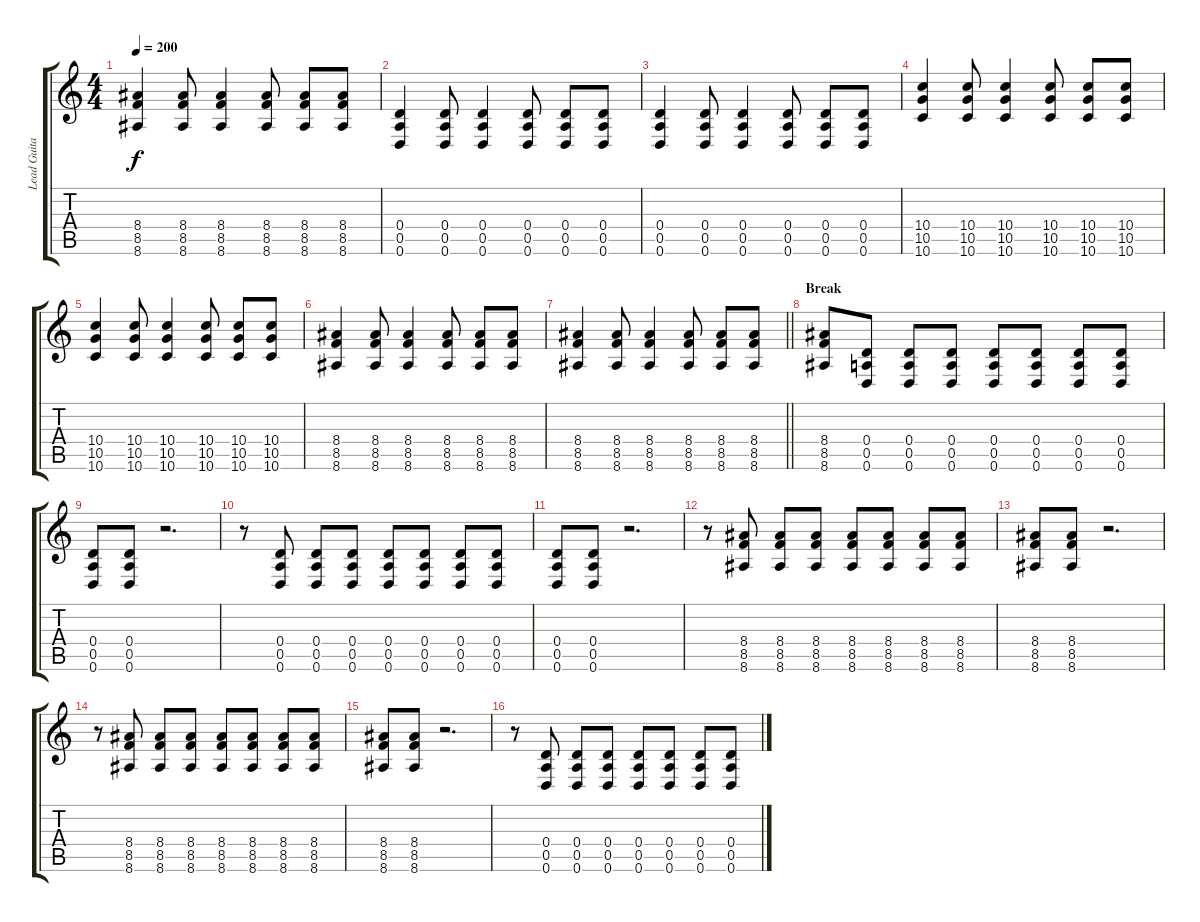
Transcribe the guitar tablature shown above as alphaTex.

\track ("Lead Guitar" "Lead Guita") {instrument distortionguitar}
\staff {score tabs}
\tuning (E4 B3 G3 D3 A2 D2) {hide}
\ts (4 4)
\tempo 200
\clef g2
\ks c
(8.4 8.5 8.6).4{dy f} (8.4 8.5 8.6).8 (8.4 8.5 8.6).4 (8.4 8.5 8.6).8 (8.4 8.5 8.6).8 (8.4 8.5 8.6).8 |
(0.4 0.5 0.6).4 (0.4 0.5 0.6).8 (0.4 0.5 0.6).4 (0.4 0.5 0.6).8 (0.4 0.5 0.6).8 (0.4 0.5 0.6).8 |
(0.4 0.5 0.6).4 (0.4 0.5 0.6).8 (0.4 0.5 0.6).4 (0.4 0.5 0.6).8 (0.4 0.5 0.6).8 (0.4 0.5 0.6).8 |
(10.4 10.5 10.6).4 (10.4 10.5 10.6).8 (10.4 10.5 10.6).4 (10.4 10.5 10.6).8 (10.4 10.5 10.6).8 (10.4 10.5 10.6).8 |
(10.4 10.5 10.6).4 (10.4 10.5 10.6).8 (10.4 10.5 10.6).4 (10.4 10.5 10.6).8 (10.4 10.5 10.6).8 (10.4 10.5 10.6).8 |
(8.4 8.5 8.6).4 (8.4 8.5 8.6).8 (8.4 8.5 8.6).4 (8.4 8.5 8.6).8 (8.4 8.5 8.6).8 (8.4 8.5 8.6).8 |
\barLineRight lightlight
(8.4 8.5 8.6).4 (8.4 8.5 8.6).8 (8.4 8.5 8.6).4 (8.4 8.5 8.6).8 (8.4 8.5 8.6).8 (8.4 8.5 8.6).8 |
\section ("" "Break")
(8.4 8.5 8.6).8 (0.4 0.5 0.6).8 (0.4 0.5 0.6).8 (0.4 0.5 0.6).8 (0.4 0.5 0.6).8 (0.4 0.5 0.6).8 (0.4 0.5 0.6).8 (0.4 0.5 0.6).8 |
(0.4 0.5 0.6).8 (0.4 0.5 0.6).8 r.2{d} |
r.8 (0.4 0.5 0.6).8 (0.4 0.5 0.6).8 (0.4 0.5 0.6).8 (0.4 0.5 0.6).8 (0.4 0.5 0.6).8 (0.4 0.5 0.6).8 (0.4 0.5 0.6).8 |
(0.4 0.5 0.6).8 (0.4 0.5 0.6).8 r.2{d} |
r.8 (8.4 8.5 8.6).8 (8.4 8.5 8.6).8 (8.4 8.5 8.6).8 (8.4 8.5 8.6).8 (8.4 8.5 8.6).8 (8.4 8.5 8.6).8 (8.4 8.5 8.6).8 |
(8.4 8.5 8.6).8 (8.4 8.5 8.6).8 r.2{d} |
r.8 (8.4 8.5 8.6).8 (8.4 8.5 8.6).8 (8.4 8.5 8.6).8 (8.4 8.5 8.6).8 (8.4 8.5 8.6).8 (8.4 8.5 8.6).8 (8.4 8.5 8.6).8 |
(8.4 8.5 8.6).8 (8.4 8.5 8.6).8 r.2{d} |
r.8 (0.4 0.5 0.6).8 (0.4 0.5 0.6).8 (0.4 0.5 0.6).8 (0.4 0.5 0.6).8 (0.4 0.5 0.6).8 (0.4 0.5 0.6).8 (0.4 0.5 0.6).8
